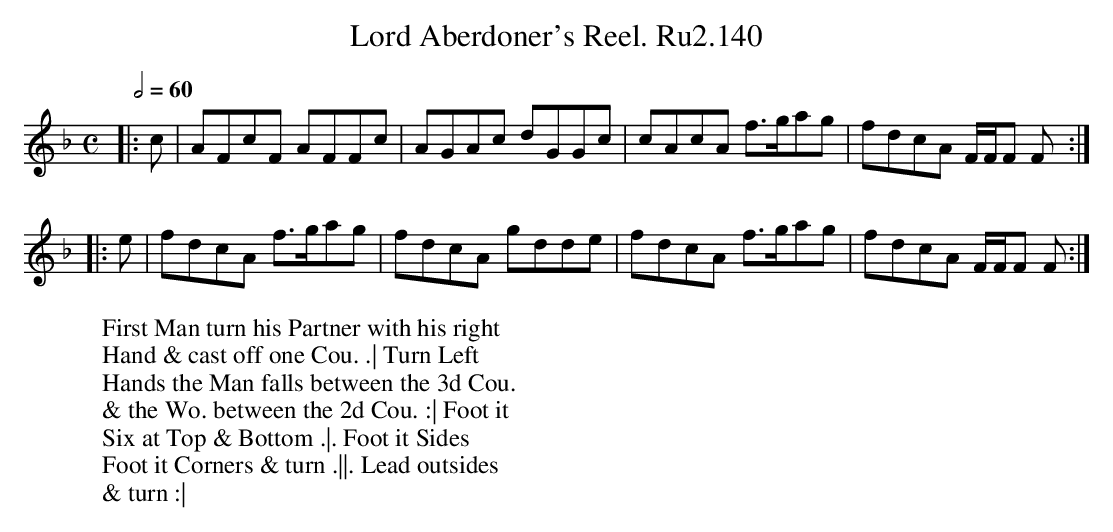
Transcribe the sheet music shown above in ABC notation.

X:1
T:Lord Aberdoner's Reel. Ru2.140
M:C
L:1/8
W:First Man turn his Partner with his right
W:Hand & cast off one Cou. .| Turn Left
W:Hands the Man falls between the 3d Cou.
W:& the Wo. between the 2d Cou. :| Foot it
W:Six at Top & Bottom .|. Foot it Sides
W:Foot it Corners & turn .||. Lead outsides
W:& turn :|
Q:1/2=60
K:F
|:c | AFcF AFFc | AGAc dGGc | cAcA f>gag | fdcA F/F/F F :|
|: e | fdcA f>gag | fdcA gdde | fdcA f>gag | fdcA F/F/F F :|
